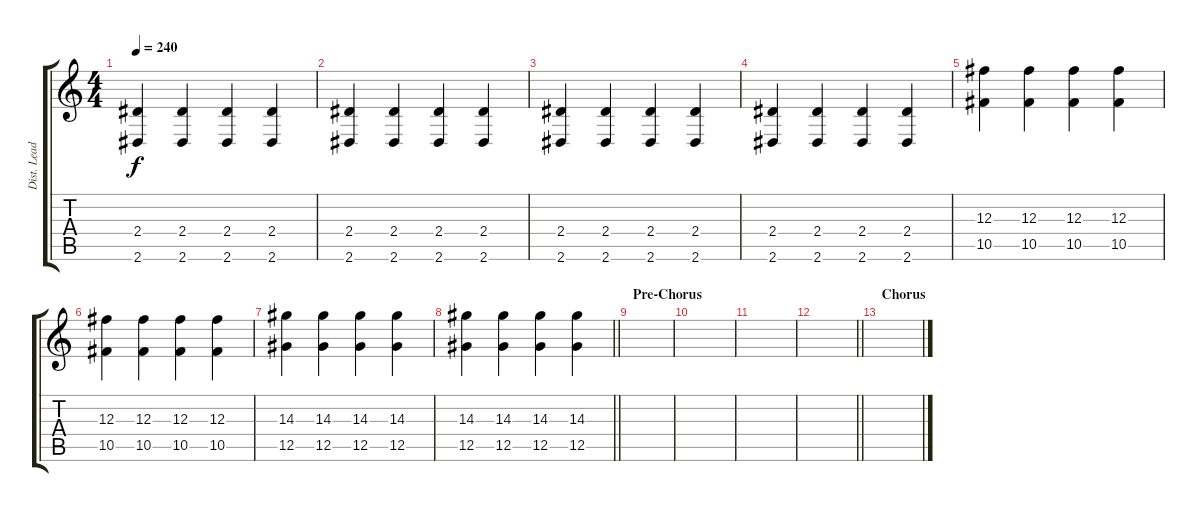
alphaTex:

\track ("Dist. Lead Guitar" "Dist. Lead") {instrument distortionguitar}
\staff {score tabs}
\tuning (Eb4 Bb3 Gb3 Db3 Ab2 Db2) {hide}
\ts (4 4)
\tempo 240
\clef g2
\ks c
(2.4 2.6).4{dy f} (2.4 2.6).4 (2.4 2.6).4 (2.4 2.6).4 |
(2.4 2.6).4 (2.4 2.6).4 (2.4 2.6).4 (2.4 2.6).4 |
(2.4 2.6).4 (2.4 2.6).4 (2.4 2.6).4 (2.4 2.6).4 |
(2.4 2.6).4 (2.4 2.6).4 (2.4 2.6).4 (2.4 2.6).4 |
(12.3 10.5).4 (12.3 10.5).4 (12.3 10.5).4 (12.3 10.5).4 |
(12.3 10.5).4 (12.3 10.5).4 (12.3 10.5).4 (12.3 10.5).4 |
(14.3 12.5).4 (14.3 12.5).4 (14.3 12.5).4 (14.3 12.5).4 |
\barLineRight lightlight
(14.3 12.5).4 (14.3 12.5).4 (14.3 12.5).4 (14.3 12.5).4 |
\section ("" "Pre-Chorus")
|
|
|
\barLineRight lightlight
|
\section ("" "Chorus")
